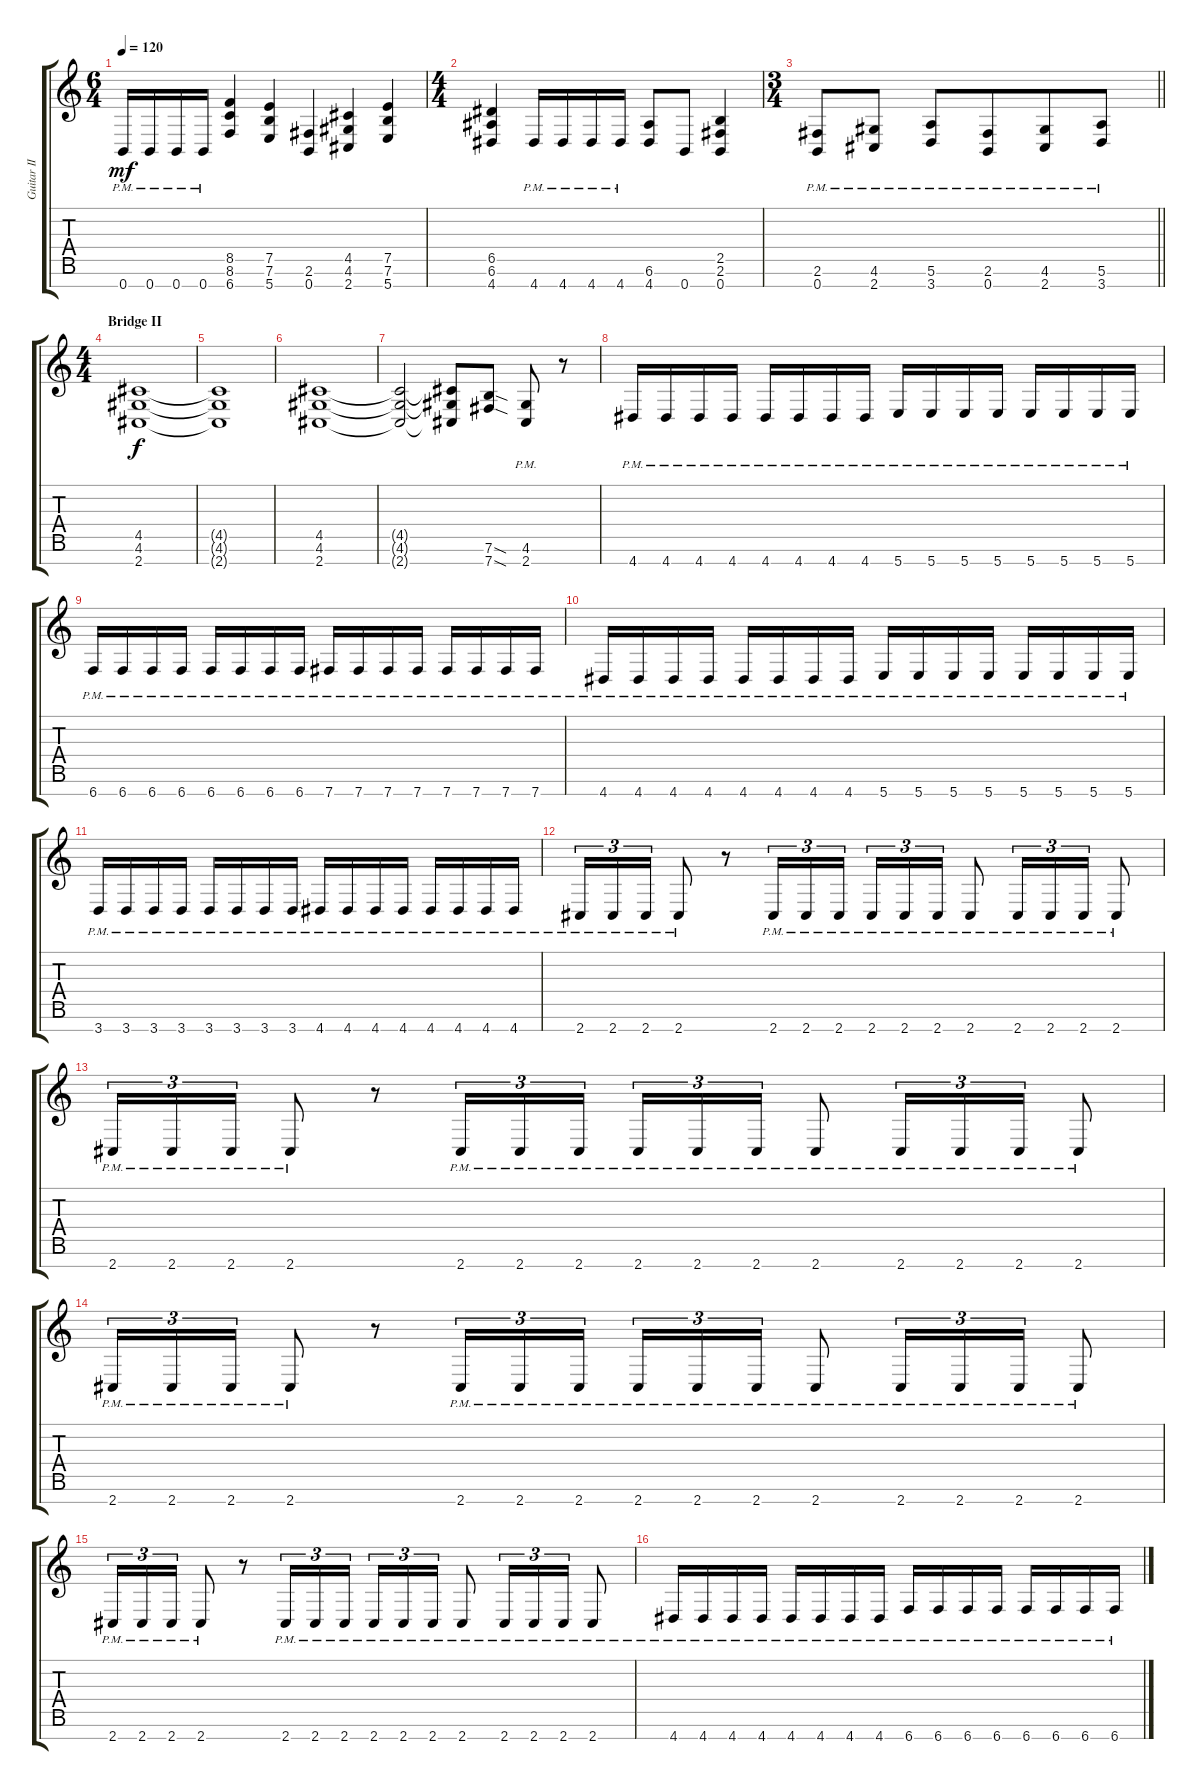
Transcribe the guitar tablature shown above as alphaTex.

\track ("Guitar II" "Guitar II") {instrument distortionguitar}
\staff {score tabs}
\tuning (E4 B3 G3 D3 A2 E2 B1) {hide}
\ts (6 4)
\tempo 120
\clef g2
\ks c
0.7{pm}.16{dy mf} 0.7{pm}.16 0.7{pm}.16 0.7{pm}.16 (8.5 8.6 6.7).4 (7.5 7.6 5.7).4 (2.6 0.7).4 (4.5 4.6 2.7).4 (7.5 7.6 5.7).4 |
\ts (4 4)
(6.5 6.6 4.7).4 4.7{pm}.16 4.7{pm}.16 4.7{pm}.16 4.7{pm}.16 (6.6 4.7).8 0.7.8 (2.5 2.6 0.7).4 |
\ts (3 4)
\barLineRight lightlight
(2.6{pm} 0.7{pm}).8 (4.6{pm} 2.7{pm}).8 (5.6{pm} 3.7{pm}).8 (2.6{pm} 0.7{pm}).8{beam merge} (4.6{pm} 2.7{pm}).8{beam merge} (5.6{pm} 3.7{pm}).8 |
\ts (4 4)
\section ("" "Bridge II")
(4.5 4.6 2.7).1{dy f} |
(4.5{t} 4.6{t} 2.7{t}).1 |
(4.5 4.6 2.7).1 |
(4.5{t} 4.6{t} 2.7{t}).2 (4.5{t} 4.6{t} 2.7{t}).8 (7.6{sod} 7.7{sod}).8 (4.6{pm} 2.7{pm}).8 r.8 |
4.7{pm}.16 4.7{pm}.16 4.7{pm}.16 4.7{pm}.16 4.7{pm}.16 4.7{pm}.16 4.7{pm}.16 4.7{pm}.16 5.7{pm}.16 5.7{pm}.16 5.7{pm}.16 5.7{pm}.16 5.7{pm}.16 5.7{pm}.16 5.7{pm}.16 5.7{pm}.16 |
6.7{pm}.16 6.7{pm}.16 6.7{pm}.16 6.7{pm}.16 6.7{pm}.16 6.7{pm}.16 6.7{pm}.16 6.7{pm}.16 7.7{pm}.16 7.7{pm}.16 7.7{pm}.16 7.7{pm}.16 7.7{pm}.16 7.7{pm}.16 7.7{pm}.16 7.7{pm}.16 |
4.7{pm}.16 4.7{pm}.16 4.7{pm}.16 4.7{pm}.16 4.7{pm}.16 4.7{pm}.16 4.7{pm}.16 4.7{pm}.16 5.7{pm}.16 5.7{pm}.16 5.7{pm}.16 5.7{pm}.16 5.7{pm}.16 5.7{pm}.16 5.7{pm}.16 5.7{pm}.16 |
3.7{pm}.16 3.7{pm}.16 3.7{pm}.16 3.7{pm}.16 3.7{pm}.16 3.7{pm}.16 3.7{pm}.16 3.7{pm}.16 4.7{pm}.16 4.7{pm}.16 4.7{pm}.16 4.7{pm}.16 4.7{pm}.16 4.7{pm}.16 4.7{pm}.16 4.7{pm}.16 |
2.7{pm}.16{tu (3 2)} 2.7{pm}.16{tu (3 2)} 2.7{pm}.16{tu (3 2)} 2.7{pm}.8 r.8 2.7{pm}.16{tu (3 2)} 2.7{pm}.16{tu (3 2)} 2.7{pm}.16{tu (3 2)} 2.7{pm}.16{tu (3 2)} 2.7{pm}.16{tu (3 2)} 2.7{pm}.16{tu (3 2)} 2.7{pm}.8 2.7{pm}.16{tu (3 2)} 2.7{pm}.16{tu (3 2)} 2.7{pm}.16{tu (3 2)} 2.7{pm}.8 |
2.7{pm}.16{tu (3 2)} 2.7{pm}.16{tu (3 2)} 2.7{pm}.16{tu (3 2)} 2.7{pm}.8 r.8 2.7{pm}.16{tu (3 2)} 2.7{pm}.16{tu (3 2)} 2.7{pm}.16{tu (3 2)} 2.7{pm}.16{tu (3 2)} 2.7{pm}.16{tu (3 2)} 2.7{pm}.16{tu (3 2)} 2.7{pm}.8 2.7{pm}.16{tu (3 2)} 2.7{pm}.16{tu (3 2)} 2.7{pm}.16{tu (3 2)} 2.7{pm}.8 |
2.7{pm}.16{tu (3 2)} 2.7{pm}.16{tu (3 2)} 2.7{pm}.16{tu (3 2)} 2.7{pm}.8 r.8 2.7{pm}.16{tu (3 2)} 2.7{pm}.16{tu (3 2)} 2.7{pm}.16{tu (3 2)} 2.7{pm}.16{tu (3 2)} 2.7{pm}.16{tu (3 2)} 2.7{pm}.16{tu (3 2)} 2.7{pm}.8 2.7{pm}.16{tu (3 2)} 2.7{pm}.16{tu (3 2)} 2.7{pm}.16{tu (3 2)} 2.7{pm}.8 |
2.7{pm}.16{tu (3 2)} 2.7{pm}.16{tu (3 2)} 2.7{pm}.16{tu (3 2)} 2.7{pm}.8 r.8 2.7{pm}.16{tu (3 2)} 2.7{pm}.16{tu (3 2)} 2.7{pm}.16{tu (3 2)} 2.7{pm}.16{tu (3 2)} 2.7{pm}.16{tu (3 2)} 2.7{pm}.16{tu (3 2)} 2.7{pm}.8 2.7{pm}.16{tu (3 2)} 2.7{pm}.16{tu (3 2)} 2.7{pm}.16{tu (3 2)} 2.7{pm}.8 |
4.7{pm}.16 4.7{pm}.16 4.7{pm}.16 4.7{pm}.16 4.7{pm}.16 4.7{pm}.16 4.7{pm}.16 4.7{pm}.16 6.7{pm}.16 6.7{pm}.16 6.7{pm}.16 6.7{pm}.16 6.7{pm}.16 6.7{pm}.16 6.7{pm}.16 6.7{pm}.16
